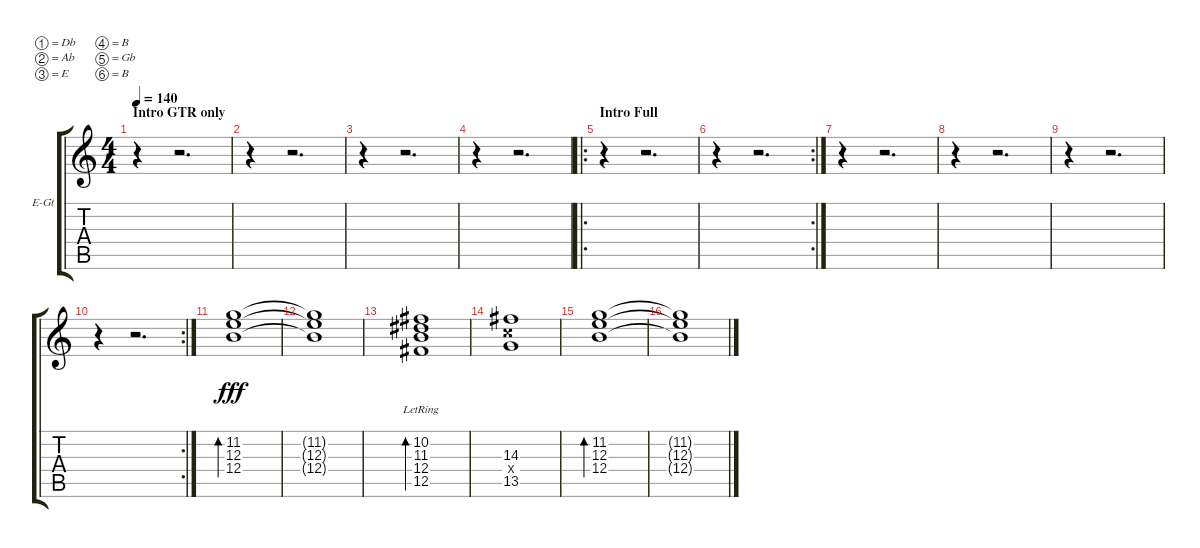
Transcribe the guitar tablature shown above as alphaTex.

\bracketExtendMode groupsimilarinstruments
\firstSystemTrackNameOrientation horizontal
\otherSystemsTrackNameOrientation horizontal
\track ("Clean GTR 2" "E-Gt") {instrument electricguitarclean}
\staff {score tabs}
\tuning (Db4 Ab3 E3 B2 Gb2 B1)
\ts (4 4)
\beaming (8 2 2 2 2)
\section ("" "Intro GTR only")
\tempo 140
\clef g2
\ks c
r.4{dy fff instrument electricguitarclean} r.2{d} |
r.4 r.2{d} |
r.4 r.2{d} |
r.4 r.2{d} |
\ro
\section ("" "Intro Full")
r.4 r.2{d} |
\rc 2
r.4 r.2{d} |
r.4 r.2{d} |
r.4 r.2{d} |
r.4 r.2{d} |
\rc 2
r.4 r.2{d} |
(11.2 12.3 12.4).1{bd 120} |
(11.2{t} 12.3{t} 12.4{t}).1 |
(10.2 11.3{lr} 12.4 12.5).1{bd 120} |
(14.3 13.4{x} 13.5).1 |
(11.2 12.3 12.4).1{bd 120} |
(11.2{t} 12.3{t} 12.4{t}).1
